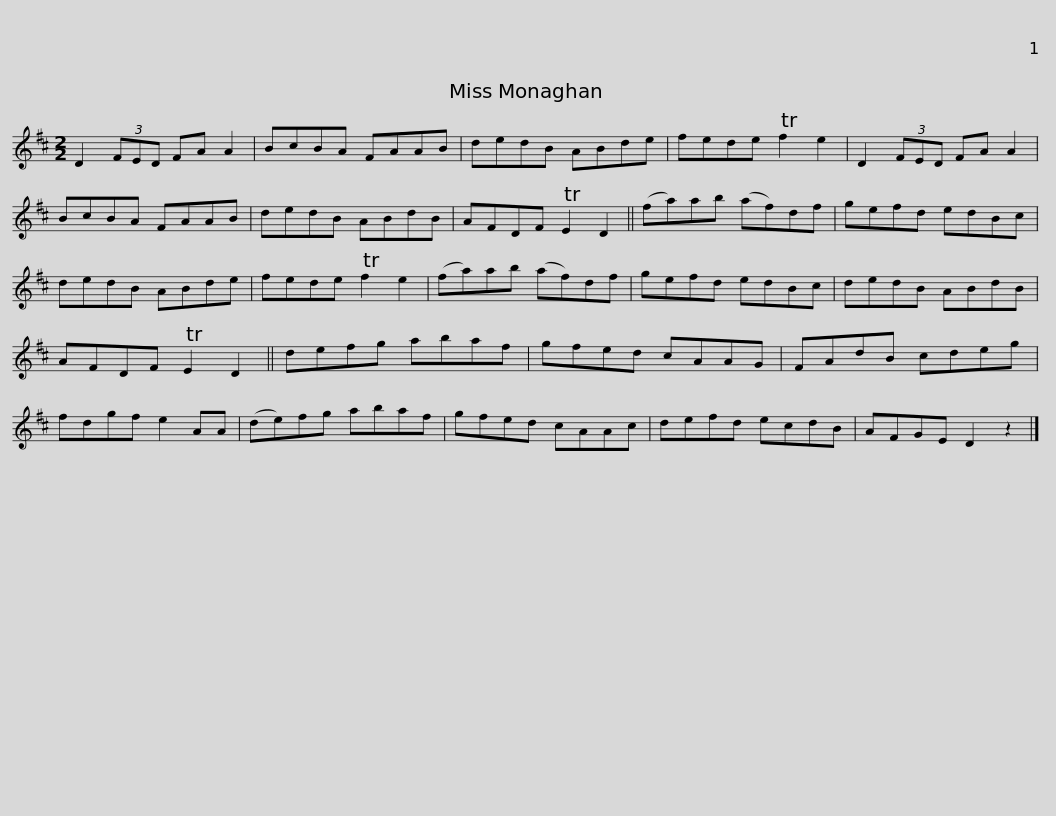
X:1
L:1/8
M:2/2
I:linebreak $
K:D
V:1 treble
V:1
 D2 (3FED FA A2 | BcBA FAAB | dedB ABde | fede Tf2 e2 | D2 (3FED FA A2 | %5
 BcBA FAAB |$ dedB ABdB | AFDF TE2 D2 || (fa)ab (af)df | gefd edBc | %10
 dedB ABde | fede Tf2 e2 |$ (fa)ab (af)df | gefd edBc | dedB ABdB | %15
 AFDF TE2 D2 || defg abaf |$ gfed cAAG | FAdB cdeg | fdgf e2 AA | %20
 (de)fg abaf | gfed cAAc |$ defd ecdB | AFGE D2 z2 |] %24
